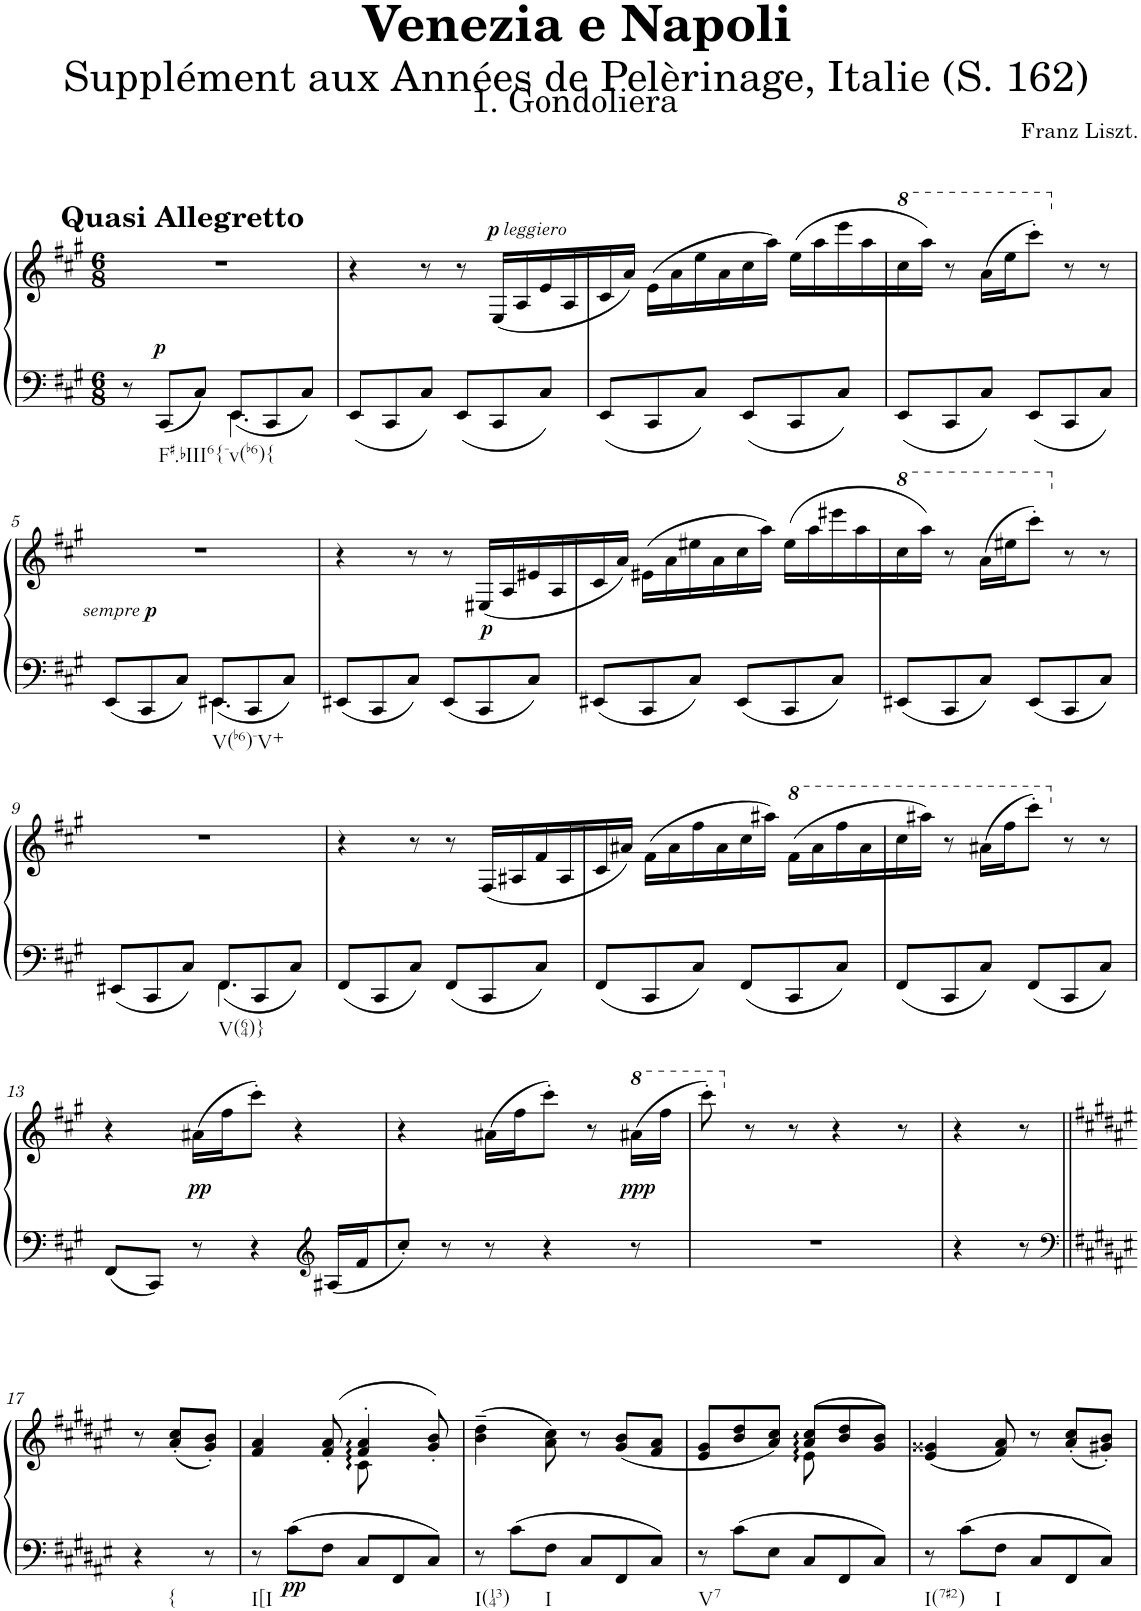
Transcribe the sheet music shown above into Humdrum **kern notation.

**kern	**kern	**kern	**kern	**dynam
*part1	*part1	*part1	*part1	*part1
*staff4	*staff3	*staff2	*staff1	*staff1/2/3/4
*I"Piano	*	*	*	*
*I'Pno.	*	*	*	*
*	*	*stria5	*stria5	*
*clefF4	*clefG2	*clefF4	*clefG2	*
*k[f#c#g#]	*k[f#c#g#]	*k[f#c#g#]	*k[f#c#g#]	*
*M6/8	*M6/8	*M6/8	*M6/8	*
=1	=1	=1	=1	=1
*^	*	*	*	*
!	!	!	!	!LO:TX:a:B:t=Quasi Allegretto	!
8r	4.ryy	2.r	2.r	2.r	.
!LO:TX:b:t=F#.bIII6{-v(b6){	!	!	!	!	!
!	!	!	!	!	!LO:DY:a=4
8CC#/L	.	.	.	.	p
8C#/J	.	.	.	.	.
!	!LO:N:head=solid	!	!	!	!
8EE/L	4.EE\	.	.	.	.
8CC#/	.	.	.	.	.
8C#/J	.	.	.	.	.
*v	*v	*	*	*	*
=2	=2	=2	=2	=2
8EE/L	4r	2.r	2.r	.
8CC#/	.	.	.	.
8C#/J	8r	.	.	.
!	!	!	!	!LO:DY:a=3
!	!	!	!	!LO:DY:n=1:a=3
8EE/L	8r	.	.	p other-dynamics
8CC#/	16E/LL	.	.	.
.	16A/	.	.	.
8C#/J	16e/	.	.	.
.	16A/	.	.	.
=3	=3	=3	=3	=3
8EE/L	16c#/	2.r	2.r	.
.	16a/JJ	.	.	.
8CC#/	16e\LL	.	.	.
.	16a\	.	.	.
8C#/J	16ee\	.	.	.
.	16a\	.	.	.
8EE/L	16cc#\	.	.	.
.	16aa\JJ	.	.	.
8CC#/	16ee\LL	.	.	.
.	16aa\	.	.	.
8C#/J	16eee\	.	.	.
.	16aa\	.	.	.
=4	=4	=4	=4	=4
*	*8va	*	*	*
8EE/L	16ccc#\	2.r	2.r	.
.	16aaa\JJ	.	.	.
8CC#/	8r	.	.	.
8C#/J	16aa\LL	.	.	.
.	16eee\J	.	.	.
8EE/L	8cccc#'\J	.	.	.
*	*X8va	*	*	*
8CC#/	8r	.	.	.
8C#/J	8r	.	.	.
!!LO:LB:g=z
=5	=5	=5	=5	=5
*^	*	*	*	*
8EE/L	4.ryy	2.r	2.r	2.r	.
!	!	!	!	!	!LO:DY:a=4
!	!	!	!	!	!LO:DY:n=1:a=4
8CC#/	.	.	.	.	other-dynamics p
8C#/J	.	.	.	.	.
!LO:TX:b:t=V(b6)-V+	!	!	!	!	!
!	!LO:N:head=solid	!	!	!	!
8EE#X/L	4.EE#\	.	.	.	.
8CC#/	.	.	.	.	.
8C#/J	.	.	.	.	.
*v	*v	*	*	*	*
=6	=6	=6	=6	=6
8EE#X/L	4r	2.r	2.r	.
8CC#/	.	.	.	.
8C#/J	8r	.	.	.
!	!	!	!	!LO:DY:b=3
8EE#/L	8r	.	.	p
8CC#/	16E#X/LL	.	.	.
.	16A/	.	.	.
8C#/J	16e#X/	.	.	.
.	16A/	.	.	.
=7	=7	=7	=7	=7
8EE#X/L	16c#/	2.r	2.r	.
.	16a/JJ	.	.	.
8CC#/	16e#X\LL	.	.	.
.	16a\	.	.	.
8C#/J	16ee#X\	.	.	.
.	16a\	.	.	.
8EE#/L	16cc#\	.	.	.
.	16aa\JJ	.	.	.
8CC#/	16ee#\LL	.	.	.
.	16aa\	.	.	.
8C#/J	16eee#X\	.	.	.
.	16aa\	.	.	.
=8	=8	=8	=8	=8
*	*8va	*	*	*
8EE#X/L	16ccc#\	2.r	2.r	.
.	16aaa\JJ	.	.	.
8CC#/	8r	.	.	.
8C#/J	16aa\LL	.	.	.
.	16eee#X\J	.	.	.
8EE#/L	8cccc#'\J	.	.	.
*	*X8va	*	*	*
8CC#/	8r	.	.	.
8C#/J	8r	.	.	.
!!LO:LB:g=z
=9	=9	=9	=9	=9
*^	*	*	*	*
8EE#X/L	4.ryy	2.r	2.r	2.r	.
8CC#/	.	.	.	.	.
8C#/J	.	.	.	.	.
!LO:TX:b:t=V(64)}	!	!	!	!	!
!	!LO:N:head=solid	!	!	!	!
8FF#/L	4.FF#\	.	.	.	.
8CC#/	.	.	.	.	.
8C#/J	.	.	.	.	.
*v	*v	*	*	*	*
=10	=10	=10	=10	=10
8FF#/L	4r	2.r	2.r	.
8CC#/	.	.	.	.
8C#/J	8r	.	.	.
8FF#/L	8r	.	.	.
8CC#/	16F#/LL	.	.	.
.	16A#X/	.	.	.
8C#/J	16f#/	.	.	.
.	16A#/	.	.	.
=11	=11	=11	=11	=11
8FF#/L	16c#/	2.r	2.r	.
.	16a#X/JJ	.	.	.
8CC#/	16f#\LL	.	.	.
.	16a#\	.	.	.
8C#/J	16ff#\	.	.	.
.	16a#\	.	.	.
8FF#/L	16cc#\	.	.	.
.	16aa#X\JJ	.	.	.
*	*8va	*	*	*
8CC#/	16ff#\LL	.	.	.
.	16aa#\	.	.	.
8C#/J	16fff#\	.	.	.
.	16aa#\	.	.	.
=12	=12	=12	=12	=12
8FF#/L	16ccc#\	2.r	2.r	.
.	16aaa#X\JJ	.	.	.
8CC#/	8r	.	.	.
8C#/J	16aa#X\LL	.	.	.
.	16fff#\J	.	.	.
8FF#/L	8cccc#'\J	.	.	.
*	*X8va	*	*	*
8CC#/	8r	.	.	.
8C#/J	8r	.	.	.
!!LO:LB:g=z
=13	=13	=13	=13	=13
8FF#/L	4r	2.r	2.r	.
8CC#/J	.	.	.	.
!	!	!	!	!LO:DY:b=3
8r	16a#X\LL	.	.	pp
.	16ff#\J	.	.	.
4r	8ccc#'\J	.	.	.
.	4r	.	.	.
*clefG2	*	*	*	*
16A#X/LL	.	.	.	.
16f#/J	.	.	.	.
=14	=14	=14	=14	=14
8cc#'/J	4r	2.r	2.r	.
8r	.	.	.	.
8r	16a#X\LL	.	.	.
.	16ff#\J	.	.	.
4r	8ccc#'\J	.	.	.
.	8r	.	.	.
*	*8va	*	*	*
!	!	!	!	!LO:DY:b=3
8r	16aa#X\LL	.	.	ppp
.	16fff#\JJ	.	.	.
=15	=15	=15	=15	=15
2.r	8cccc#'\	2.r	2.r	.
*	*X8va	*	*	*
.	8r	.	.	.
.	8r	.	.	.
.	4r	.	.	.
.	8r	.	.	.
=16	=16	=16	=16	=16
4r	4r	4r	4r	.
8r	8r	8r	8r	.
!!LO:LB:g=z
=17||	=17||	=17||	=17||	=17||
*clefF4	*	*	*	*
*k[f#c#g#d#a#e#]	*k[f#c#g#d#a#e#]	*k[f#c#g#d#a#e#]	*k[f#c#g#d#a#e#]	*
!LO:TX:b:t={	!	!	!	!
4r	8r	4r	4r	.
.	8a#/' 8cc#/'L	.	.	.
8r	8g#/' 8b/'J	8r	8r	.
=18	=18	=18	=18	=18
*	*^	*	*	*
!LO:TX:b:t=I[I	!	!	!	!	!
8r	4ryy	4f#/ 4a#/	2.r	2.r	.
!	!	!	!	!	!LO:DY:b=4
8c#\L	.	.	.	.	pp
8F#\J	8ryy	8f#/' 8a#/'	.	.	.
8C#/L	8c#\	4f#/' 4a#/'	.	.	.
8FF#/	4ryy	.	.	.	.
8C#/J	.	8g#/' 8b/'	.	.	.
=19	=19	=19	=19	=19	=19
!LO:TX:b:t=I(134)	!	!	!	!	!
*	*v	*v	*	*	*
8r	4b\~ 4dd#\~	2.r	2.r	.
8c#\L	.	.	.	.
!LO:TX:b:t=I	!	!	!	!
8F#\J	8a#\ 8cc#\	.	.	.
8C#/L	8r	.	.	.
8FF#/	8g#/ 8b/L	.	.	.
8C#/J	8f#/ 8a#/J	.	.	.
=20	=20	=20	=20	=20
*	*^	*	*	*
!LO:TX:b:t=V7	!	!	!	!	!
8r	4ryy	8e#/ 8g#/L	2.r	2.r	.
8c#\L	.	8b/ 8dd#/	.	.	.
8E#\J	8ryy	8a#/ 8cc#/J	.	.	.
8C#/L	8e#\	8a#/ 8cc#/L	.	.	.
8FF#/	4ryy	8b/ 8dd#/	.	.	.
8C#/J	.	8g#/ 8b/J	.	.	.
=21	=21	=21	=21	=21	=21
!LO:TX:b:t=I(7#2)	!	!	!	!	!
*	*v	*v	*	*	*
8r	4e#/ 4g##X/	2.r	2.r	.
8c#\L	.	.	.	.
!LO:TX:b:t=I	!	!	!	!
8F#\J	8f#/ 8a#/	.	.	.
8C#/L	8r	.	.	.
8FF#/	8a#/' 8cc#/'L	.	.	.
8C#/J	8g#X/' 8b/'J	.	.	.
=	=	=	=	=
*-	*-	*-	*-	*-
